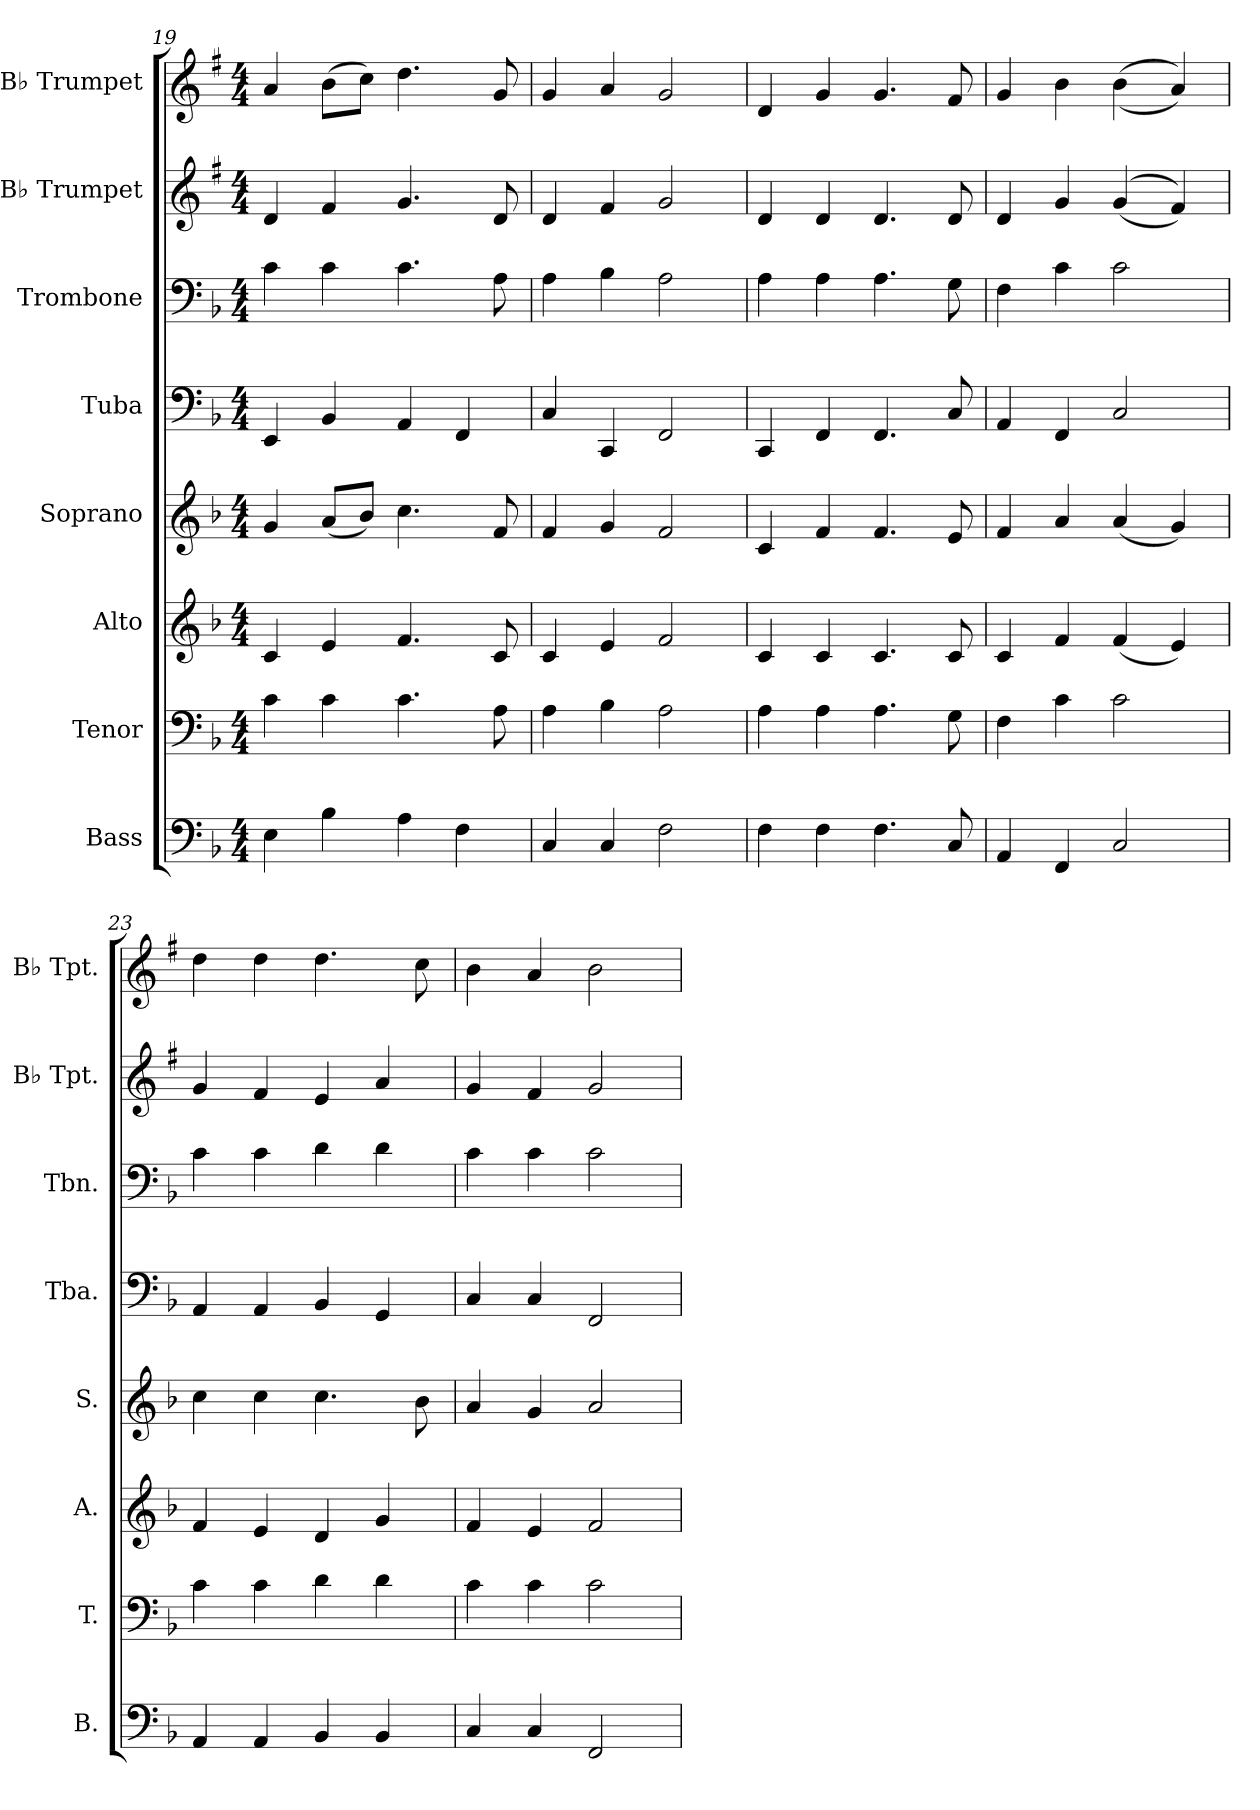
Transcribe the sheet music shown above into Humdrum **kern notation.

**kern	**kern	**kern	**kern	**kern	**kern	**kern	**kern
*part8	*part7	*part6	*part5	*part4	*part3	*part2	*part1
*staff8	*staff7	*staff6	*staff5	*staff4	*staff3	*staff2	*staff1
*I"Bass	*I"Tenor	*I"Alto	*I"Soprano	*I"Tuba	*I"Trombone	*I"B♭ Trumpet	*I"B♭ Trumpet
*I'B.	*I'T.	*I'A.	*I'S.	*I'Tba.	*I'Tbn.	*I'B♭ Tpt.	*I'B♭ Tpt.
!!LO:PB:g=z
*clefF4	*clefF4	*clefG2	*clefG2	*clefF4	*clefF4	*clefG2	*clefG2
*	*	*	*	*	*	*ITrd1c2	*ITrd1c2
*k[b-]	*k[b-]	*k[b-]	*k[b-]	*k[b-]	*k[b-]	*k[b-]	*k[b-]
*M4/4	*M4/4	*M4/4	*M4/4	*M4/4	*M4/4	*M4/4	*M4/4
=19	=19	=19	=19	=19	=19	=19	=19
4E\	4c\	4c/	4g/	4EE/	4c\	4c/	4g/
4B-\	4c\	4e/	(8a/L	4BB-/	4c\	4e/	(8a\L
.	.	.	8b-/J)	.	.	.	8b-\J)
4A\	4.c\	4.f/	4.cc\	4AA/	4.c\	4.f/	4.cc\
4F\	.	.	.	4FF/	.	.	.
.	8A\	8c/	8f/	.	8A\	8c/	8f/
=20	=20	=20	=20	=20	=20	=20	=20
4C/	4A\	4c/	4f/	4C/	4A\	4c/	4f/
4C/	4B-\	4e/	4g/	4CC/	4B-\	4e/	4g/
2F\	2A\	2f/	2f/	2FF/	2A\	2f/	2f/
=21	=21	=21	=21	=21	=21	=21	=21
4F\	4A\	4c/	4c/	4CC/	4A\	4c/	4c/
4F\	4A\	4c/	4f/	4FF/	4A\	4c/	4f/
4.F\	4.A\	4.c/	4.f/	4.FF/	4.A\	4.c/	4.f/
8C/	8G\	8c/	8e/	8C/	8G\	8c/	8e/
=22	=22	=22	=22	=22	=22	=22	=22
4AA/	4F\	4c/	4f/	4AA/	4F\	4c/	4f/
4FF/	4c\	4f/	4a/	4FF/	4c\	4f/	4a\
2C/	2c\	(4f/	(4a/	2C/	2c\	((4f/	((4a\
.	.	4e/)	4g/)	.	.	4e/))	4g/))
=23	=23	=23	=23	=23	=23	=23	=23
4AA/	4c\	4f/	4cc\	4AA/	4c\	4f/	4cc\
4AA/	4c\	4e/	4cc\	4AA/	4c\	4e/	4cc\
4BB-/	4d\	4d/	4.cc\	4BB-/	4d\	4d/	4.cc\
4BB-/	4d\	4g/	.	4GG/	4d\	4g/	.
.	.	.	8b-\	.	.	.	8b-\
=24	=24	=24	=24	=24	=24	=24	=24
4C/	4c\	4f/	4a/	4C/	4c\	4f/	4a\
4C/	4c\	4e/	4g/	4C/	4c\	4e/	4g/
2FF/	2c\	2f/	2a/	2FF/	2c\	2f/	2a\
=	=	=	=	=	=	=	=
*-	*-	*-	*-	*-	*-	*-	*-
